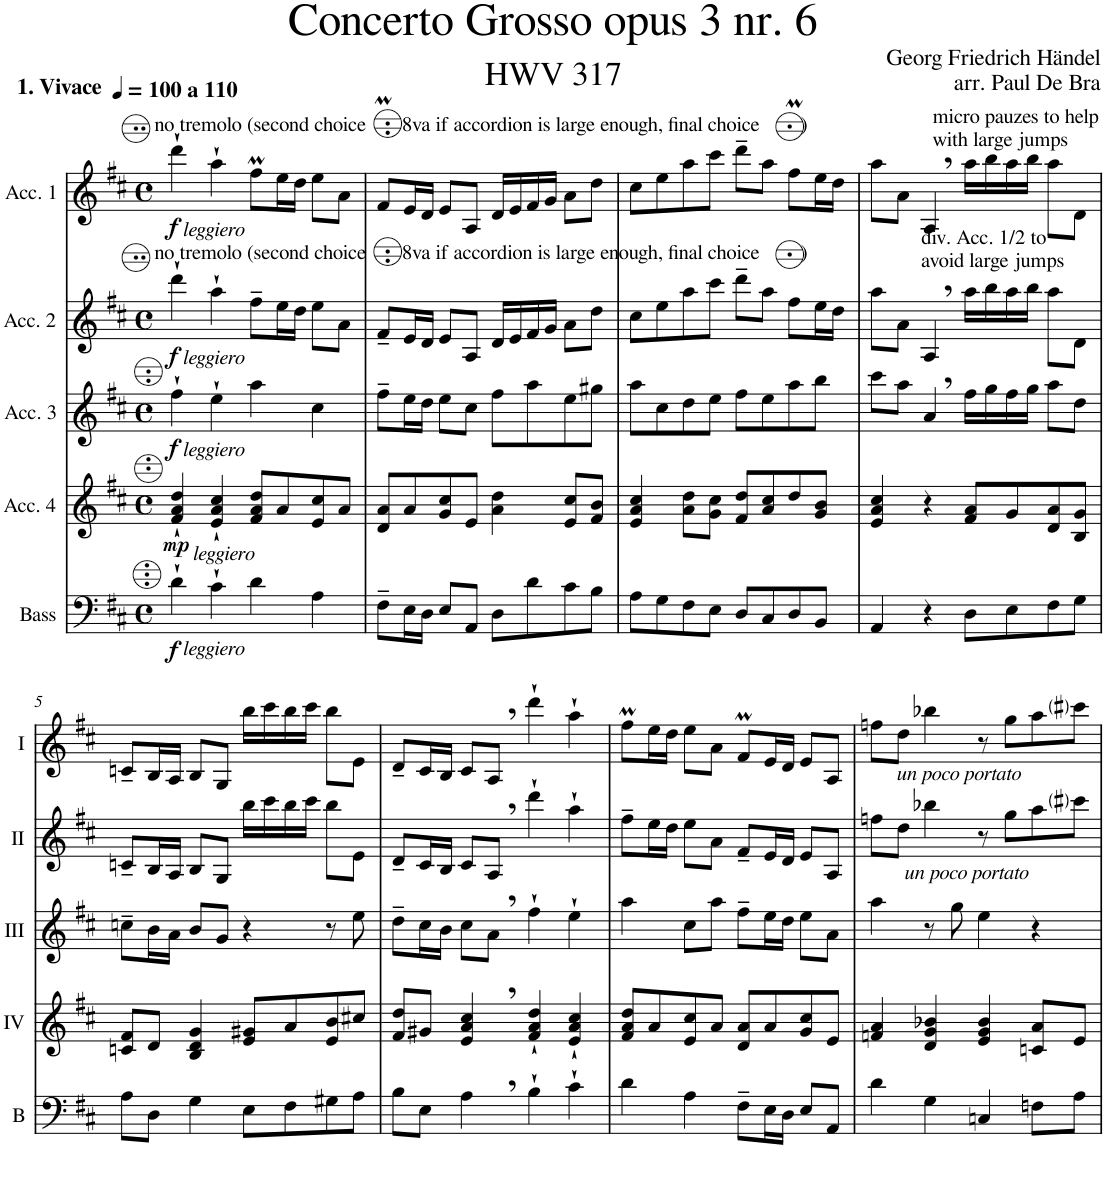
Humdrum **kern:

**kern	**dynam	**kern	**dynam	**kern	**dynam	**kern	**dynam	**kern	**dynam
*part5	*part5	*part4	*part4	*part3	*part3	*part2	*part2	*part1	*part1
*staff5	*staff5	*staff4	*staff4	*staff3	*staff3	*staff2	*staff2	*staff1	*staff1
*I"Bass	*	*I"Acc. 4	*	*I"Acc. 3	*	*I"Acc. 2	*	*I"Acc. 1	*
*I'B	*	*	*	*	*	*	*	*	*
*clefF4	*	*clefG2	*	*clefG2	*	*clefG2	*	*clefG2	*
*Trd7c12	*	*	*	*Trd7c12	*	*	*	*	*
*k[f#c#]	*	*k[f#c#]	*	*k[f#c#]	*	*k[f#c#]	*	*k[f#c#]	*
*M4/4	*	*M4/4	*	*M4/4	*	*M4/4	*	*M4/4	*
*met(c)	*	*met(c)	*	*met(c)	*	*met(c)	*	*met(c)	*
*MM100	*	*MM100	*	*MM100	*	*MM100	*	*MM100	*
=1	=1	=1	=1	=1	=1	=1	=1	=1	=1
!	!	!	!	!	!	!	!	!LO:TX:a:B:t=1. Vivace	!
!	!	!	!	!	!	!	!	!LO:TX:a:B:t=a 110	!
!	!	!	!	!	!	!	!	!LO:TX:a:t=no tremolo (second choice       8va if accordion is large enough, final choice        )	!
!	!	!	!	!	!	!	!	!LO:TX:b:i:t=leggiero	!
!	!	!	!	!	!	!LO:TX:a:t=no tremolo (second choice       8va if accordion is large enough, final choice        )	!	!	!
!	!	!	!	!	!	!LO:TX:b:i:t=leggiero	!	!	!
!	!	!	!	!LO:TX:b:i:t=leggiero	!	!	!	!	!
!	!	!LO:TX:b:i:t=leggiero	!	!	!	!	!	!	!
!LO:TX:b:i:t=leggiero	!	!	!	!	!	!	!	!	!
!	!LO:DY:b	!	!LO:DY:b	!	!LO:DY:b	!	!LO:DY:b	!	!LO:DY:b
4d`\	f	4f#/` 4a/` 4dd/`	mp	4ff#`\	f	4ddd`\	f	4ddd`\	f
4c#`\	.	4e/` 4a/` 4cc#/`	.	4ee`\	.	4aa`\	.	4aa`\	.
4d\	.	8f#/ 8a/ 8dd/L	.	4aa\	.	8ff#~\L	.	8ff#m\L	.
.	.	8a/	.	.	.	16ee\L	.	16ee\L	.
.	.	.	.	.	.	16dd\JJ	.	16dd\JJ	.
4A\	.	8e/ 8cc#/	.	4cc#\	.	8ee\L	.	8ee\L	.
.	.	8a/J	.	.	.	8a\J	.	8a\J	.
=2	=2	=2	=2	=2	=2	=2	=2	=2	=2
8F#~\L	.	8d/ 8a/L	.	8ff#~\L	.	8f#~/L	.	8f#m/L	.
16E\L	.	8a/	.	16ee\L	.	16e/L	.	16e/L	.
16D\JJ	.	.	.	16dd\JJ	.	16d/JJ	.	16d/JJ	.
8E/L	.	8g/ 8cc#/	.	8ee\L	.	8e/L	.	8e/L	.
8AA/J	.	8e/J	.	8cc#\J	.	8A/J	.	8A/J	.
8D\L	.	4a\ 4dd\	.	8ff#\L	.	16d/LL	.	16d/LL	.
.	.	.	.	.	.	16e/	.	16e/	.
8d\	.	.	.	8aa\	.	16f#/	.	16f#/	.
.	.	.	.	.	.	16g/JJ	.	16g/JJ	.
8c#\	.	8e/ 8cc#/L	.	8ee\	.	8a\L	.	8a\L	.
8B\J	.	8f#/ 8b/J	.	8gg#X\J	.	8dd\J	.	8dd\J	.
=3	=3	=3	=3	=3	=3	=3	=3	=3	=3
8A\L	.	4e/ 4a/ 4cc#/	.	8aa\L	.	8cc#\L	.	8cc#\L	.
8G\	.	.	.	8cc#\	.	8ee\	.	8ee\	.
8F#\	.	8a\ 8dd\L	.	8dd\	.	8aa\	.	8aa\	.
8E\J	.	8g\ 8cc#\J	.	8ee\J	.	8ccc#\J	.	8ccc#\J	.
8D/L	.	8f#/ 8dd/L	.	8ff#\L	.	8ddd~\L	.	8ddd~\L	.
8C#/	.	8a/ 8cc#/	.	8ee\	.	8aa\J	.	8aa\J	.
8D/	.	8dd/	.	8aa\	.	8ff#\L	.	8ff#m\L	.
8BB/J	.	8g/ 8b/J	.	8bb\J	.	16ee\L	.	16ee\L	.
.	.	.	.	.	.	16dd\JJ	.	16dd\JJ	.
=4	=4	=4	=4	=4	=4	=4	=4	=4	=4
4AA/	.	4e/ 4a/ 4cc#/	.	8ccc#\L	.	8aa\L	.	8aa\L	.
.	.	.	.	8aa\J	.	8a\J	.	8a\J	.
4r	.	4r	.	4a,/	.	4A,/	.	4A,/	.
!	!	!	!	!	!	!	!	!LO:TX:a:t=micro pauzes to help	!
!	!	!	!	!	!	!	!	!LO:TX:a:t=with large jumps	!
!	!	!	!	!	!	!	!	!LO:TX:b:t=div. Acc. 1/2 to	!
!	!	!	!	!	!	!	!	!LO:TX:b:t=avoid large jumps	!
8D\L	.	8f#/ 8a/L	.	16ff#\LL	.	16aa\LL	.	16aa\LL	.
.	.	.	.	16gg\	.	16bb\	.	16bb\	.
8E\	.	8g/	.	16ff#\	.	16aa\	.	16aa\	.
.	.	.	.	16gg\JJ	.	16bb\JJ	.	16bb\JJ	.
8F#\	.	8d/ 8a/	.	8aa\L	.	8aa\L	.	8aa\L	.
8G\J	.	8B/ 8g/J	.	8dd\J	.	8d\J	.	8d\J	.
!!LO:LB:g=z
=5	=5	=5	=5	=5	=5	=5	=5	=5	=5
8A\L	.	8cn/ 8f#/L	.	8ccn~\L	.	8cn~/L	.	8cn~/L	.
8D\J	.	8d/J	.	16b\L	.	16B/L	.	16B/L	.
.	.	.	.	16a\JJ	.	16A/JJ	.	16A/JJ	.
4G\	.	4B/ 4d/ 4g/	.	8b/L	.	8B/L	.	8B/L	.
.	.	.	.	8g/J	.	8G/J	.	8G/J	.
8E\L	.	8e/ 8g#X/L	.	4r	.	16bb\LL	.	16bb\LL	.
.	.	.	.	.	.	16ccc#\	.	16ccc#\	.
8F#\	.	8a/	.	.	.	16bb\	.	16bb\	.
.	.	.	.	.	.	16ccc#\JJ	.	16ccc#\JJ	.
8G#X\	.	8e/ 8b/	.	8r	.	8bb\L	.	8bb\L	.
8A\J	.	8cc#X/J	.	8ee\	.	8e\J	.	8e\J	.
=6	=6	=6	=6	=6	=6	=6	=6	=6	=6
8B\L	.	8f#/ 8dd/L	.	8dd~\L	.	8d~/L	.	8d~/L	.
8E\J	.	8g#X/J	.	16cc#\L	.	16c#/L	.	16c#/L	.
.	.	.	.	16b\JJ	.	16B/JJ	.	16B/JJ	.
4A,\	.	4e/, 4a/, 4cc#/,	.	8cc#\L	.	8c#/L	.	8c#/L	.
.	.	.	.	8a,\J	.	8A,/J	.	8A,/J	.
4B`\	.	4f#/` 4a/` 4dd/`	.	4ff#`\	.	4ddd`\	.	4ddd`\	.
4c#`\	.	4e/` 4a/` 4cc#/`	.	4ee`\	.	4aa`\	.	4aa`\	.
=7	=7	=7	=7	=7	=7	=7	=7	=7	=7
4d\	.	8f#/ 8a/ 8dd/L	.	4aa\	.	8ff#~\L	.	8ff#m\L	.
.	.	8a/	.	.	.	16ee\L	.	16ee\L	.
.	.	.	.	.	.	16dd\JJ	.	16dd\JJ	.
4A\	.	8e/ 8cc#/	.	8cc#\L	.	8ee\L	.	8ee\L	.
.	.	8a/J	.	8aa\J	.	8a\J	.	8a\J	.
8F#~\L	.	8d/ 8a/L	.	8ff#~\L	.	8f#~/L	.	8f#m/L	.
16E\L	.	8a/	.	16ee\L	.	16e/L	.	16e/L	.
16D\JJ	.	.	.	16dd\JJ	.	16d/JJ	.	16d/JJ	.
8E/L	.	8g/ 8cc#/	.	8ee\L	.	8e/L	.	8e/L	.
8AA/J	.	8e/J	.	8a\J	.	8A/J	.	8A/J	.
=8	=8	=8	=8	=8	=8	=8	=8	=8	=8
4d\	.	4fn/ 4a/	.	4aa\	.	8ffn\L	.	8ffn\L	.
!	!	!	!	!	!	!	!	!LO:TX:b:i:t=un poco portato	!
!	!	!	!	!	!	!LO:TX:b:i:t=un poco portato	!	!	!
.	.	.	.	.	.	8dd\J	.	8dd\J	.
4G\	.	4d/ 4g/ 4b-X/	.	8r	.	4bb-X\	.	4bb-X\	.
.	.	.	.	8gg\	.	.	.	.	.
4Cn/	.	4e/ 4g/ 4b-/	.	4ee\	.	8r	.	8r	.
.	.	.	.	.	.	8gg\L	.	8gg\L	.
8Fn\L	.	8cn/ 8a/L	.	4r	.	8aa\	.	8aa\	.
8A\J	.	8e/J	.	.	.	8ccc#i\J	.	8ccc#i\J	.
=	=	=	=	=	=	=	=	=	=
*-	*-	*-	*-	*-	*-	*-	*-	*-	*-
